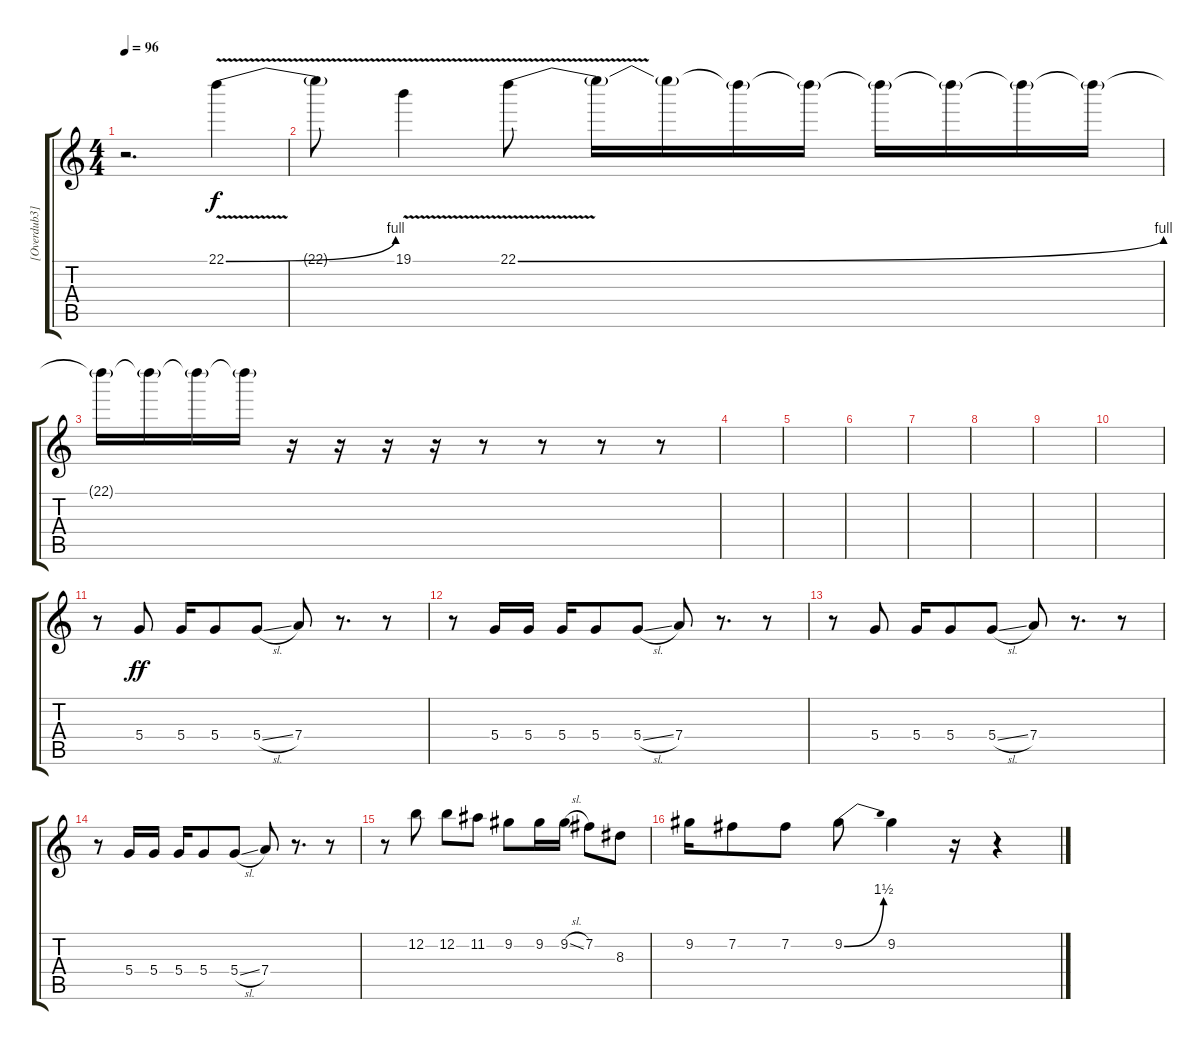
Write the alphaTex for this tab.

\track ("[Overdub3]" "[Overdub3]") {instrument distortionguitar}
\staff {score tabs}
\tuning (E4 B3 G3 D3 A2 E2) {hide}
\ts (4 4)
\tempo 96
\clef g2
\ks c
r.2{d dy f} 22.1{be (bend 0 0 60 4) v}.4 |
22.1{t}.8 19.1{v}.4 22.1{be (bend 0 0 60 4) v}.8 22.1{t}.16 22.1{t}.16 22.1{t}.16 22.1{t}.16 22.1{t}.16{volume 11} 22.1{t}.16{volume 10} 22.1{t}.16{volume 9} 22.1{t}.16{volume 8} |
22.1{t}.16{volume 7} 22.1{t}.16{volume 5} 22.1{t}.16{volume 3} 22.1{t}.16{volume 0} r.16 r.16 r.16 r.16 r.8 r.8 r.8 r.8 |
|
|
|
|
|
|
|
r.8{volume 14 balance 1 instrument violin} 5.4.8{dy ff} 5.4.16 5.4.8 5.4{sl}.8 7.4.8 r.8{d} r.8 |
r.8 5.4.16 5.4.16 5.4.16 5.4.8 5.4{sl}.8 7.4.8 r.8{d} r.8 |
r.8 5.4.8 5.4.16 5.4.8 5.4{sl}.8 7.4.8 r.8{d} r.8 |
r.8 5.4.16 5.4.16 5.4.16 5.4.8 5.4{sl}.8 7.4.8 r.8{d} r.8 |
r.8{volume 6 balance 8} 12.2.8 12.2.8 11.2.8 9.2.8 9.2.16 9.2{sl}.16 7.2.8 8.3.8 |
9.2.16 7.2.8 7.2.8 9.2{be (bend 0 0 60 6)}.8 9.2.4 r.16 r.4
